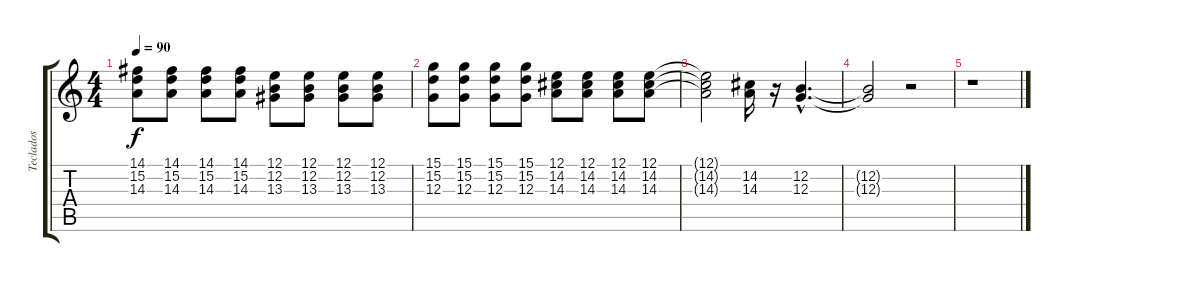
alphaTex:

\track ("Teclados" "Teclados") {instrument acousticgrandpiano}
\staff {score tabs}
\tuning (E4 B3 G3 D3 A2 E2) {hide}
\ts (4 4)
\tempo 90
\clef g2
\ks c
(14.1 15.2 14.3).8{dy f} (14.1 15.2 14.3).8 (14.1 15.2 14.3).8 (14.1 15.2 14.3).8 (12.1 12.2 13.3).8 (12.1 12.2 13.3).8 (12.1 12.2 13.3).8 (12.1 12.2 13.3).8 |
(15.1 15.2 12.3).8 (15.1 15.2 12.3).8 (15.1 15.2 12.3).8 (15.1 15.2 12.3).8 (12.1 14.2 14.3).8 (12.1 14.2 14.3).8 (12.1 14.2 14.3).8 (12.1 14.2 14.3).8 |
(12.1{t} 14.2{t} 14.3{t}).2 (14.2 14.3).16 r.16 (12.2{hac} 12.3{hac}).4{d} |
(12.2{t} 12.3{t}).2 r.2 |
r.1
